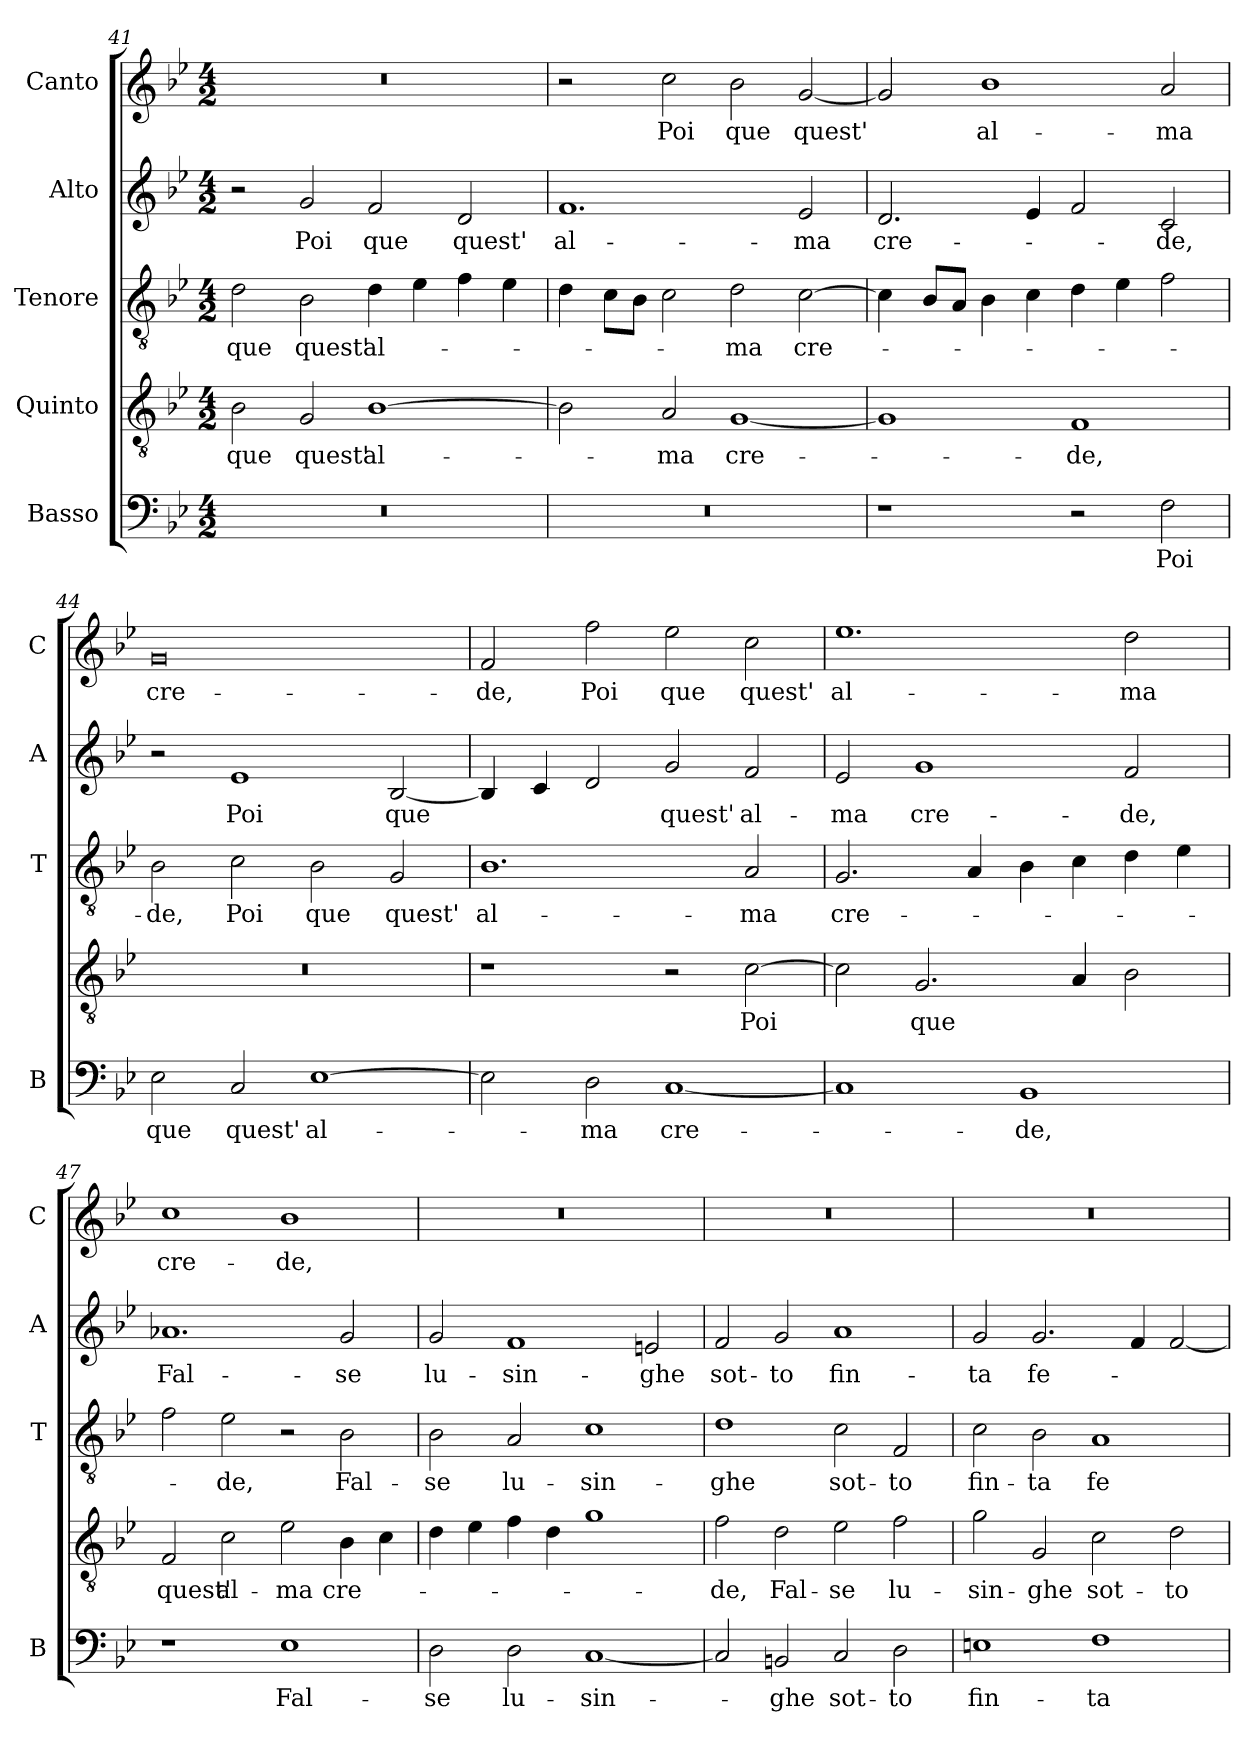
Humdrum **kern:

**kern	**text	**kern	**text	**kern	**text	**kern	**text	**kern	**text
*part5	*part5	*part4	*part4	*part3	*part3	*part2	*part2	*part1	*part1
*staff5	*staff5	*staff4	*staff4	*staff3	*staff3	*staff2	*staff2	*staff1	*staff1
*I"Basso	*	*I"Quinto	*	*I"Tenore	*	*I"Alto	*	*I"Canto	*
*I'B	*	*	*	*I'T	*	*I'A	*	*I'C	*
*clefF4	*	*clefGv2	*	*clefGv2	*	*clefG2	*	*clefG2	*
*k[b-e-]	*	*k[b-e-]	*	*k[b-e-]	*	*k[b-e-]	*	*k[b-e-]	*
*B-:	*	*B-:	*	*B-:	*	*B-:	*	*B-:	*
*M4/2	*	*M4/2	*	*M4/2	*	*M4/2	*	*M4/2	*
=41	=41	=41	=41	=41	=41	=41	=41	=41	=41
!	!	!	!LO:LY:b	!	!LO:LY:b	!	!	!	!
0r	.	2B-\	que	2d\	que	2r	.	0r	.
!	!	!	!LO:LY:b	!	!LO:LY:b	!	!LO:LY:b	!	!
.	.	2G/	quest'	2B-\	quest'	2g/	Poi	.	.
!	!	!	!LO:LY:b	!	!LO:LY:b	!	!LO:LY:b	!	!
.	.	[1B-	al-	4d\	al-	2f/	que	.	.
.	.	.	.	4e-\	.	.	.	.	.
!	!	!	!	!	!	!	!LO:LY:b	!	!
.	.	.	.	4f\	.	2d/	quest'	.	.
.	.	.	.	4e-\	.	.	.	.	.
=42	=42	=42	=42	=42	=42	=42	=42	=42	=42
!	!	!	!	!	!	!	!LO:LY:b	!	!
0r	.	2B-\]	.	4d\	.	1.f	al-	2r	.
.	.	.	.	8c\L	.	.	.	.	.
.	.	.	.	8B-\J	.	.	.	.	.
!	!	!	!LO:LY:b	!	!	!	!	!	!LO:LY:b
.	.	2A/	-ma	2c\	.	.	.	2cc\	Poi
!	!	!	!LO:LY:b	!	!LO:LY:b	!	!	!	!LO:LY:b
.	.	[1G	cre-	2d\	-ma	.	.	2b-\	que
!	!	!	!	!	!LO:LY:b	!	!LO:LY:b	!	!LO:LY:b
.	.	.	.	[2c\	cre-	2e-/	-ma	[2g/	quest'
=43	=43	=43	=43	=43	=43	=43	=43	=43	=43
!	!	!	!	!	!	!	!LO:LY:b	!	!
1r	.	1G]	.	4c\]	.	2.d/	cre-	2g/]	.
.	.	.	.	8B-/L	.	.	.	.	.
.	.	.	.	8A/J	.	.	.	.	.
!	!	!	!	!	!	!	!	!	!LO:LY:b
.	.	.	.	4B-\	.	.	.	1b-	al-
.	.	.	.	4c\	.	4e-/	.	.	.
!	!	!	!LO:LY:b	!	!	!	!	!	!
2r	.	1F	-de,	4d\	.	2f/	.	.	.
.	.	.	.	4e-\	.	.	.	.	.
!	!LO:LY:b	!	!	!	!	!	!LO:LY:b	!	!LO:LY:b
2F\	Poi	.	.	2f\	.	2c/	-de,	2a/	-ma
!!LO:LB:g=z
=44	=44	=44	=44	=44	=44	=44	=44	=44	=44
!	!LO:LY:b	!	!	!	!LO:LY:b	!	!	!	!LO:LY:b
2E-\	que	0r	.	2B-\	-de,	2r	.	0g	cre-
!	!LO:LY:b	!	!	!	!LO:LY:b	!	!LO:LY:b	!	!
2C/	quest'	.	.	2c\	Poi	1e-	Poi	.	.
!	!LO:LY:b	!	!	!	!LO:LY:b	!	!	!	!
[1E-	al-	.	.	2B-\	que	.	.	.	.
!	!	!	!	!	!LO:LY:b	!	!LO:LY:b	!	!
.	.	.	.	2G/	quest'	[2B-/	que	.	.
=45	=45	=45	=45	=45	=45	=45	=45	=45	=45
!	!	!	!	!	!LO:LY:b	!	!	!	!LO:LY:b
2E-\]	.	1r	.	1.B-	al-	4B-/]	.	2f/	-de,
.	.	.	.	.	.	4c/	.	.	.
!	!LO:LY:b	!	!	!	!	!	!	!	!LO:LY:b
2D\	-ma	.	.	.	.	2d/	.	2ff\	Poi
!	!LO:LY:b	!	!	!	!	!	!LO:LY:b	!	!LO:LY:b
[1C	cre-	2r	.	.	.	2g/	quest'	2ee-\	que
!	!	!	!LO:LY:b	!	!LO:LY:b	!	!LO:LY:b	!	!LO:LY:b
.	.	[2c\	Poi	2A/	-ma	2f/	al-	2cc\	quest'
=46	=46	=46	=46	=46	=46	=46	=46	=46	=46
!	!	!	!	!	!LO:LY:b	!	!LO:LY:b	!	!LO:LY:b
1C]	.	2c\]	.	2.G/	cre-	2e-/	-ma	1.ee-	al-
!	!	!	!LO:LY:b	!	!	!	!LO:LY:b	!	!
.	.	2.G/	que	.	.	1g	cre-	.	.
.	.	.	.	4A/	.	.	.	.	.
!	!LO:LY:b	!	!	!	!	!	!	!	!
1BB-	-de,	.	.	4B-\	.	.	.	.	.
.	.	4A/	.	4c\	.	.	.	.	.
!	!	!	!	!	!	!	!LO:LY:b	!	!LO:LY:b
.	.	2B-\	.	4d\	.	2f/	-de,	2dd\	-ma
.	.	.	.	4e-\	.	.	.	.	.
=47	=47	=47	=47	=47	=47	=47	=47	=47	=47
!	!	!	!LO:LY:b	!	!	!	!LO:LY:b	!	!LO:LY:b
1r	.	2F/	quest'	2f\	.	1.a-X	Fal-	1cc	cre-
!	!	!	!LO:LY:b	!	!LO:LY:b	!	!	!	!
.	.	2c\	al-	2e-\	-de,	.	.	.	.
!	!LO:LY:b	!	!LO:LY:b	!	!	!	!	!	!LO:LY:b
1E-	Fal-	2e-\	-ma	2r	.	.	.	1b-	-de,
!	!	!	!LO:LY:b	!	!LO:LY:b	!	!LO:LY:b	!	!
.	.	4B-\	cre-	2B-\	Fal-	2g/	-se	.	.
.	.	4c\	.	.	.	.	.	.	.
!!LO:LB:g=z
=48	=48	=48	=48	=48	=48	=48	=48	=48	=48
!	!LO:LY:b	!	!	!	!LO:LY:b	!	!LO:LY:b	!	!
2D\	-se	4d\	.	2B-\	-se	2g/	lu-	0r	.
.	.	4e-\	.	.	.	.	.	.	.
!	!LO:LY:b	!	!	!	!LO:LY:b	!	!LO:LY:b	!	!
2D\	lu-	4f\	.	2A/	lu-	1f	-sin-	.	.
.	.	4d\	.	.	.	.	.	.	.
!	!LO:LY:b	!	!	!	!LO:LY:b	!	!	!	!
[1C	-sin-	1g	.	1c	-sin-	.	.	.	.
!	!	!	!	!	!	!	!LO:LY:b	!	!
.	.	.	.	.	.	2en/	-ghe	.	.
=49	=49	=49	=49	=49	=49	=49	=49	=49	=49
!	!	!	!LO:LY:b	!	!LO:LY:b	!	!LO:LY:b	!	!
2C/]	.	2f\	-de,	1d	-ghe	2f/	sot-	0r	.
!	!LO:LY:b	!	!LO:LY:b	!	!	!	!LO:LY:b	!	!
2BBn/	-ghe	2d\	Fal-	.	.	2g/	-to	.	.
!	!LO:LY:b	!	!LO:LY:b	!	!LO:LY:b	!	!LO:LY:b	!	!
2C/	sot-	2e-\	-se	2c\	sot-	1a	fin-	.	.
!	!LO:LY:b	!	!LO:LY:b	!	!LO:LY:b	!	!	!	!
2D\	-to	2f\	lu-	2F/	-to	.	.	.	.
=50	=50	=50	=50	=50	=50	=50	=50	=50	=50
!	!LO:LY:b	!	!LO:LY:b	!	!LO:LY:b	!	!LO:LY:b	!	!
1En	fin-	2g\	-sin-	2c\	fin-	2g/	-ta	0r	.
!	!	!	!LO:LY:b	!	!LO:LY:b	!	!LO:LY:b	!	!
.	.	2G/	-ghe	2B-\	-ta	2.g/	fe-	.	.
!	!LO:LY:b	!	!LO:LY:b	!	!LO:LY:b	!	!	!	!
1F	-ta	2c\	sot-	1A	fe-	.	.	.	.
.	.	.	.	.	.	4f/	.	.	.
!	!	!	!LO:LY:b	!	!	!	!	!	!
.	.	2d\	-to	.	.	[2f/	.	.	.
=	=	=	=	=	=	=	=	=	=
*-	*-	*-	*-	*-	*-	*-	*-	*-	*-
